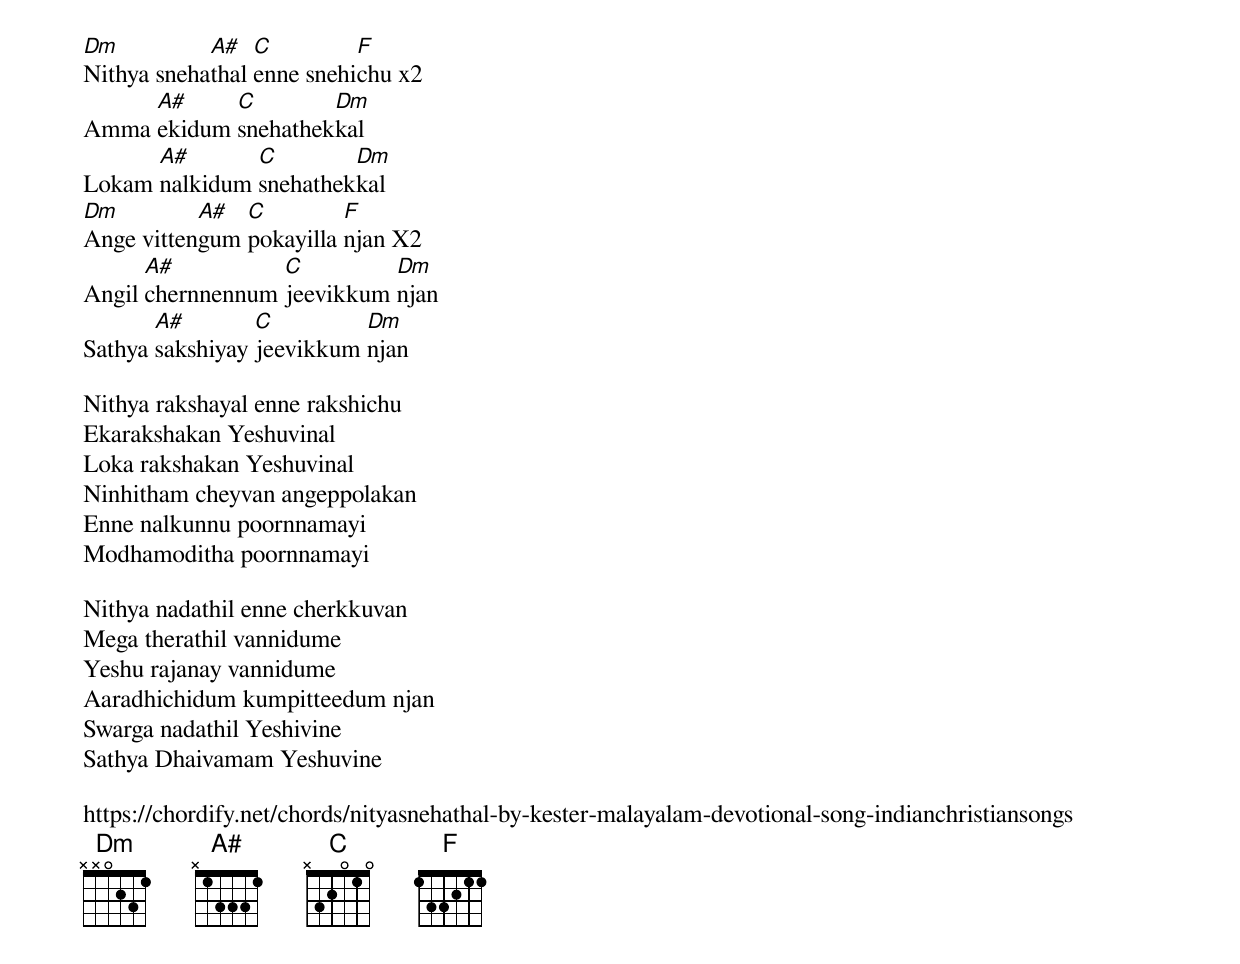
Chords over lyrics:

Dm          A#   C         F
Nithya snehathal enne snehichu x2
     A#     C        Dm
Amma ekidum snehathekkal
      A#       C        Dm
Lokam nalkidum snehathekkal
Dm         A#  C         F
Ange vittengum pokayilla njan X2
      A#          C         Dm
Angil chernnennum jeevikkum njan
       A#        C         Dm
Sathya sakshiyay jeevikkum njan

Nithya rakshayal enne rakshichu
Ekarakshakan Yeshuvinal
Loka rakshakan Yeshuvinal
Ninhitham cheyvan angeppolakan
Enne nalkunnu poornnamayi
Modhamoditha poornnamayi

Nithya nadathil enne cherkkuvan
Mega therathil vannidume
Yeshu rajanay vannidume
Aaradhichidum kumpitteedum njan
Swarga nadathil Yeshivine
Sathya Dhaivamam Yeshuvine

https://chordify.net/chords/nityasnehathal-by-kester-malayalam-devotional-song-indianchristiansongs
